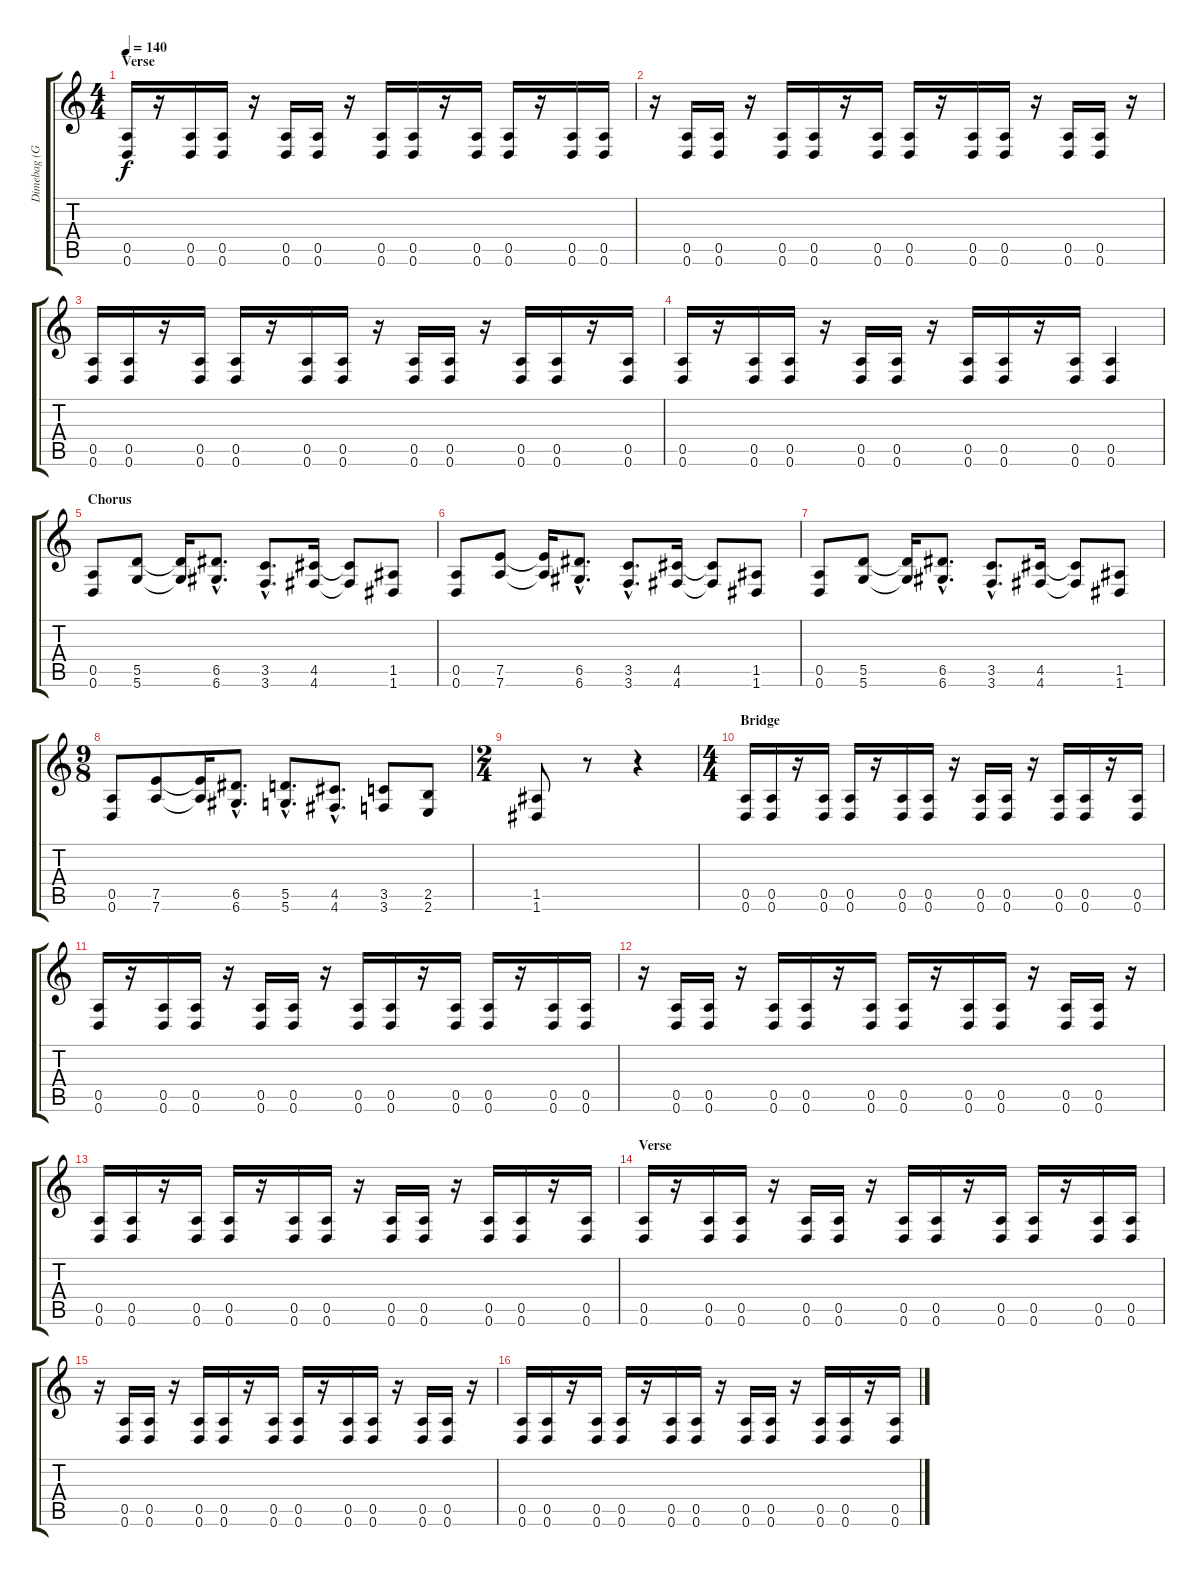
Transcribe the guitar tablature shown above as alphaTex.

\track ("Dimebag (Guitar)" "Dimebag (G") {instrument distortionguitar}
\staff {score tabs}
\tuning (E4 B3 G3 D3 A2 D2) {hide}
\ts (4 4)
\section ("" "Verse")
\tempo 140
\clef g2
\ks c
(0.5 0.6).16{dy f} r.16 (0.5 0.6).16 (0.5 0.6).16 r.16 (0.5 0.6).16 (0.5 0.6).16 r.16 (0.5 0.6).16 (0.5 0.6).16 r.16 (0.5 0.6).16 (0.5 0.6).16 r.16 (0.5 0.6).16 (0.5 0.6).16 |
r.16 (0.5 0.6).16 (0.5 0.6).16 r.16 (0.5 0.6).16 (0.5 0.6).16 r.16 (0.5 0.6).16 (0.5 0.6).16 r.16 (0.5 0.6).16 (0.5 0.6).16 r.16 (0.5 0.6).16 (0.5 0.6).16 r.16 |
(0.5 0.6).16 (0.5 0.6).16 r.16 (0.5 0.6).16 (0.5 0.6).16 r.16 (0.5 0.6).16 (0.5 0.6).16 r.16 (0.5 0.6).16 (0.5 0.6).16 r.16 (0.5 0.6).16 (0.5 0.6).16 r.16 (0.5 0.6).16 |
(0.5 0.6).16 r.16 (0.5 0.6).16 (0.5 0.6).16 r.16 (0.5 0.6).16 (0.5 0.6).16 r.16 (0.5 0.6).16 (0.5 0.6).16 r.16 (0.5 0.6).16 (0.5 0.6).4 |
\section ("" "Chorus")
(0.5 0.6).8 (5.5 5.6).8 (5.5{t} 5.6{t}).16 (6.5{hac} 6.6{hac}).8{d} (3.5{hac} 3.6{hac}).8{d} (4.5 4.6).16 (4.5{t} 4.6{t}).8 (1.5 1.6).8 |
(0.5 0.6).8 (7.5 7.6).8 (7.5{t} 7.6{t}).16 (6.5{hac} 6.6{hac}).8{d} (3.5{hac} 3.6{hac}).8{d} (4.5 4.6).16 (4.5{t} 4.6{t}).8 (1.5 1.6).8 |
(0.5 0.6).8 (5.5 5.6).8 (5.5{t} 5.6{t}).16 (6.5{hac} 6.6{hac}).8{d} (3.5{hac} 3.6{hac}).8{d} (4.5 4.6).16 (4.5{t} 4.6{t}).8 (1.5 1.6).8 |
\ts (9 8)
(0.5 0.6).8 (7.5 7.6).8 (7.5{t} 7.6{t}).16 (6.5{hac} 6.6{hac}).8{d} (5.5{hac} 5.6{hac}).8{d} (4.5{hac} 4.6{hac}).8{d} (3.5 3.6).8 (2.5 2.6).8 |
\ts (2 4)
(1.5 1.6).8 r.8 r.4 |
\ts (4 4)
\section ("" "Bridge")
(0.5 0.6).16 (0.5 0.6).16 r.16 (0.5 0.6).16 (0.5 0.6).16 r.16 (0.5 0.6).16 (0.5 0.6).16 r.16 (0.5 0.6).16 (0.5 0.6).16 r.16 (0.5 0.6).16 (0.5 0.6).16 r.16 (0.5 0.6).16 |
(0.5 0.6).16 r.16 (0.5 0.6).16 (0.5 0.6).16 r.16 (0.5 0.6).16 (0.5 0.6).16 r.16 (0.5 0.6).16 (0.5 0.6).16 r.16 (0.5 0.6).16 (0.5 0.6).16 r.16 (0.5 0.6).16 (0.5 0.6).16 |
r.16 (0.5 0.6).16 (0.5 0.6).16 r.16 (0.5 0.6).16 (0.5 0.6).16 r.16 (0.5 0.6).16 (0.5 0.6).16 r.16 (0.5 0.6).16 (0.5 0.6).16 r.16 (0.5 0.6).16 (0.5 0.6).16 r.16 |
(0.5 0.6).16 (0.5 0.6).16 r.16 (0.5 0.6).16 (0.5 0.6).16 r.16 (0.5 0.6).16 (0.5 0.6).16 r.16 (0.5 0.6).16 (0.5 0.6).16 r.16 (0.5 0.6).16 (0.5 0.6).16 r.16 (0.5 0.6).16 |
\section ("" "Verse")
(0.5 0.6).16 r.16 (0.5 0.6).16 (0.5 0.6).16 r.16 (0.5 0.6).16 (0.5 0.6).16 r.16 (0.5 0.6).16 (0.5 0.6).16 r.16 (0.5 0.6).16 (0.5 0.6).16 r.16 (0.5 0.6).16 (0.5 0.6).16 |
r.16 (0.5 0.6).16 (0.5 0.6).16 r.16 (0.5 0.6).16 (0.5 0.6).16 r.16 (0.5 0.6).16 (0.5 0.6).16 r.16 (0.5 0.6).16 (0.5 0.6).16 r.16 (0.5 0.6).16 (0.5 0.6).16 r.16 |
(0.5 0.6).16 (0.5 0.6).16 r.16 (0.5 0.6).16 (0.5 0.6).16 r.16 (0.5 0.6).16 (0.5 0.6).16 r.16 (0.5 0.6).16 (0.5 0.6).16 r.16 (0.5 0.6).16 (0.5 0.6).16 r.16 (0.5 0.6).16
